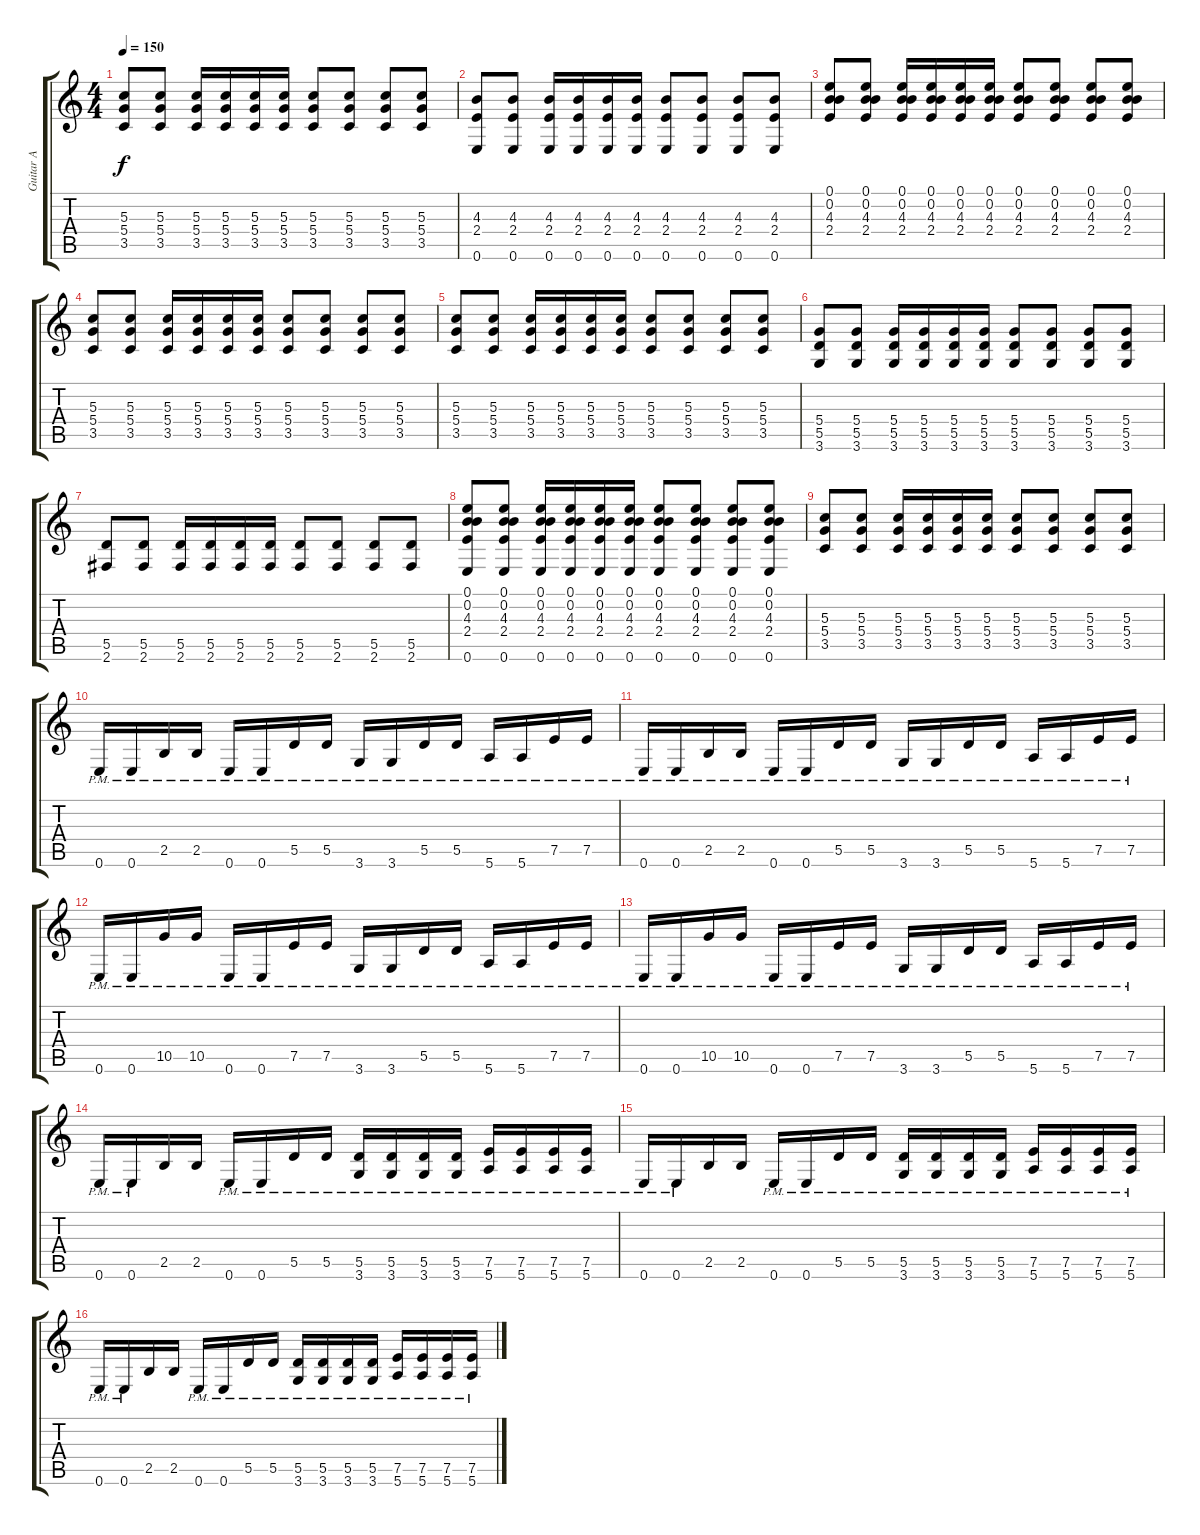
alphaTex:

\track ("Guitar A" "Guitar A") {instrument overdrivenguitar}
\staff {score tabs}
\tuning (E4 B3 G3 D3 A2 E2) {hide}
\ts (4 4)
\tempo 150
\clef g2
\ks c
(5.3 5.4 3.5).8{dy f} (5.3 5.4 3.5).8 (5.3 5.4 3.5).16 (5.3 5.4 3.5).16 (5.3 5.4 3.5).16 (5.3 5.4 3.5).16 (5.3 5.4 3.5).8 (5.3 5.4 3.5).8 (5.3 5.4 3.5).8 (5.3 5.4 3.5).8 |
(4.3 2.4 0.6).8 (4.3 2.4 0.6).8 (4.3 2.4 0.6).16 (4.3 2.4 0.6).16 (4.3 2.4 0.6).16 (4.3 2.4 0.6).16 (4.3 2.4 0.6).8 (4.3 2.4 0.6).8 (4.3 2.4 0.6).8 (4.3 2.4 0.6).8 |
(0.1 0.2 4.3 2.4).8 (0.1 0.2 4.3 2.4).8 (0.1 0.2 4.3 2.4).16 (0.1 0.2 4.3 2.4).16 (0.1 0.2 4.3 2.4).16 (0.1 0.2 4.3 2.4).16 (0.1 0.2 4.3 2.4).8 (0.1 0.2 4.3 2.4).8 (0.1 0.2 4.3 2.4).8 (0.1 0.2 4.3 2.4).8 |
(5.3 5.4 3.5).8 (5.3 5.4 3.5).8 (5.3 5.4 3.5).16 (5.3 5.4 3.5).16 (5.3 5.4 3.5).16 (5.3 5.4 3.5).16 (5.3 5.4 3.5).8 (5.3 5.4 3.5).8 (5.3 5.4 3.5).8 (5.3 5.4 3.5).8 |
(5.3 5.4 3.5).8 (5.3 5.4 3.5).8 (5.3 5.4 3.5).16 (5.3 5.4 3.5).16 (5.3 5.4 3.5).16 (5.3 5.4 3.5).16 (5.3 5.4 3.5).8 (5.3 5.4 3.5).8 (5.3 5.4 3.5).8 (5.3 5.4 3.5).8 |
(5.4 5.5 3.6).8 (5.4 5.5 3.6).8 (5.4 5.5 3.6).16 (5.4 5.5 3.6).16 (5.4 5.5 3.6).16 (5.4 5.5 3.6).16 (5.4 5.5 3.6).8 (5.4 5.5 3.6).8 (5.4 5.5 3.6).8 (5.4 5.5 3.6).8 |
(5.5 2.6).8 (5.5 2.6).8 (5.5 2.6).16 (5.5 2.6).16 (5.5 2.6).16 (5.5 2.6).16 (5.5 2.6).8 (5.5 2.6).8 (5.5 2.6).8 (5.5 2.6).8 |
(0.1 0.2 4.3 2.4 0.6).8 (0.1 0.2 4.3 2.4 0.6).8 (0.1 0.2 4.3 2.4 0.6).16 (0.1 0.2 4.3 2.4 0.6).16 (0.1 0.2 4.3 2.4 0.6).16 (0.1 0.2 4.3 2.4 0.6).16 (0.1 0.2 4.3 2.4 0.6).8 (0.1 0.2 4.3 2.4 0.6).8 (0.1 0.2 4.3 2.4 0.6).8 (0.1 0.2 4.3 2.4 0.6).8 |
(5.3 5.4 3.5).8 (5.3 5.4 3.5).8 (5.3 5.4 3.5).16 (5.3 5.4 3.5).16 (5.3 5.4 3.5).16 (5.3 5.4 3.5).16 (5.3 5.4 3.5).8 (5.3 5.4 3.5).8 (5.3 5.4 3.5).8 (5.3 5.4 3.5).8 |
0.6{pm}.16 0.6{pm}.16 2.5{pm}.16 2.5{pm}.16 0.6{pm}.16 0.6{pm}.16 5.5{pm}.16 5.5{pm}.16 3.6{pm}.16 3.6{pm}.16 5.5{pm}.16 5.5{pm}.16 5.6{pm}.16 5.6{pm}.16 7.5{pm}.16 7.5{pm}.16 |
0.6{pm}.16 0.6{pm}.16 2.5{pm}.16 2.5{pm}.16 0.6{pm}.16 0.6{pm}.16 5.5{pm}.16 5.5{pm}.16 3.6{pm}.16 3.6{pm}.16 5.5{pm}.16 5.5{pm}.16 5.6{pm}.16 5.6{pm}.16 7.5{pm}.16 7.5{pm}.16 |
0.6{pm}.16 0.6{pm}.16 10.5{pm}.16 10.5{pm}.16 0.6{pm}.16 0.6{pm}.16 7.5{pm}.16 7.5{pm}.16 3.6{pm}.16 3.6{pm}.16 5.5{pm}.16 5.5{pm}.16 5.6{pm}.16 5.6{pm}.16 7.5{pm}.16 7.5{pm}.16 |
0.6{pm}.16 0.6{pm}.16 10.5{pm}.16 10.5{pm}.16 0.6{pm}.16 0.6{pm}.16 7.5{pm}.16 7.5{pm}.16 3.6{pm}.16 3.6{pm}.16 5.5{pm}.16 5.5{pm}.16 5.6{pm}.16 5.6{pm}.16 7.5{pm}.16 7.5{pm}.16 |
0.6{pm}.16 0.6{pm}.16 2.5.16 2.5.16 0.6{pm}.16 0.6{pm}.16 5.5{pm}.16 5.5{pm}.16 (5.5{pm} 3.6{pm}).16 (5.5{pm} 3.6{pm}).16 (5.5{pm} 3.6{pm}).16 (5.5{pm} 3.6{pm}).16 (7.5{pm} 5.6{pm}).16 (7.5{pm} 5.6{pm}).16 (7.5{pm} 5.6{pm}).16 (7.5{pm} 5.6{pm}).16 |
0.6{pm}.16 0.6{pm}.16 2.5.16 2.5.16 0.6{pm}.16 0.6{pm}.16 5.5{pm}.16 5.5{pm}.16 (5.5{pm} 3.6{pm}).16 (5.5{pm} 3.6{pm}).16 (5.5{pm} 3.6{pm}).16 (5.5{pm} 3.6{pm}).16 (7.5{pm} 5.6{pm}).16 (7.5{pm} 5.6{pm}).16 (7.5{pm} 5.6{pm}).16 (7.5{pm} 5.6{pm}).16 |
0.6{pm}.16 0.6{pm}.16 2.5.16 2.5.16 0.6{pm}.16 0.6{pm}.16 5.5{pm}.16 5.5{pm}.16 (5.5{pm} 3.6{pm}).16 (5.5{pm} 3.6{pm}).16 (5.5{pm} 3.6{pm}).16 (5.5{pm} 3.6{pm}).16 (7.5{pm} 5.6{pm}).16 (7.5{pm} 5.6{pm}).16 (7.5{pm} 5.6{pm}).16 (7.5{pm} 5.6{pm}).16
